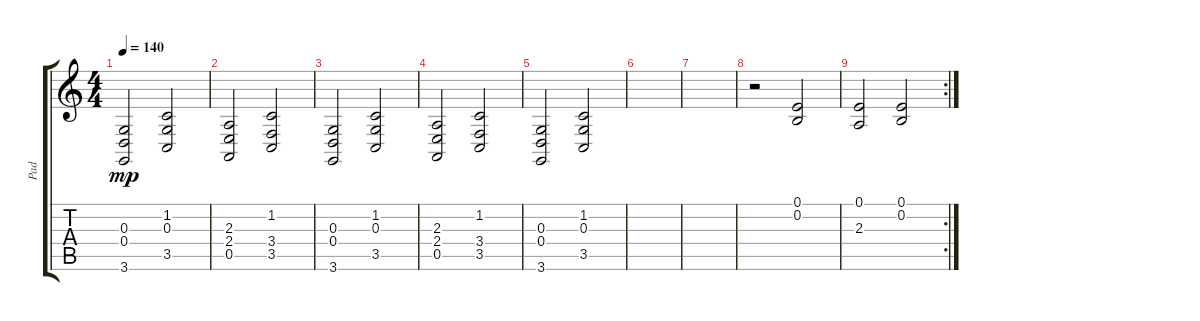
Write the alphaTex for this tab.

\track ("Pad" "Pad") {instrument pad3polysynth}
\staff {score tabs}
\tuning (E4 B3 G3 D3 A2 E2) {hide}
\ts (4 4)
\tempo 140
\clef g2
\ks c
(0.3 0.4 3.6).2{dy mp} (1.2 0.3 3.5).2 |
(2.3 2.4 0.5).2 (1.2 3.4 3.5).2 |
(0.3 0.4 3.6).2 (1.2 0.3 3.5).2 |
(2.3 2.4 0.5).2 (1.2 3.4 3.5).2 |
(0.3 0.4 3.6).2 (1.2 0.3 3.5).2 |
|
|
r.2 (0.1 0.2).2 |
\rc 2
(0.1 2.3).2 (0.1 0.2).2
